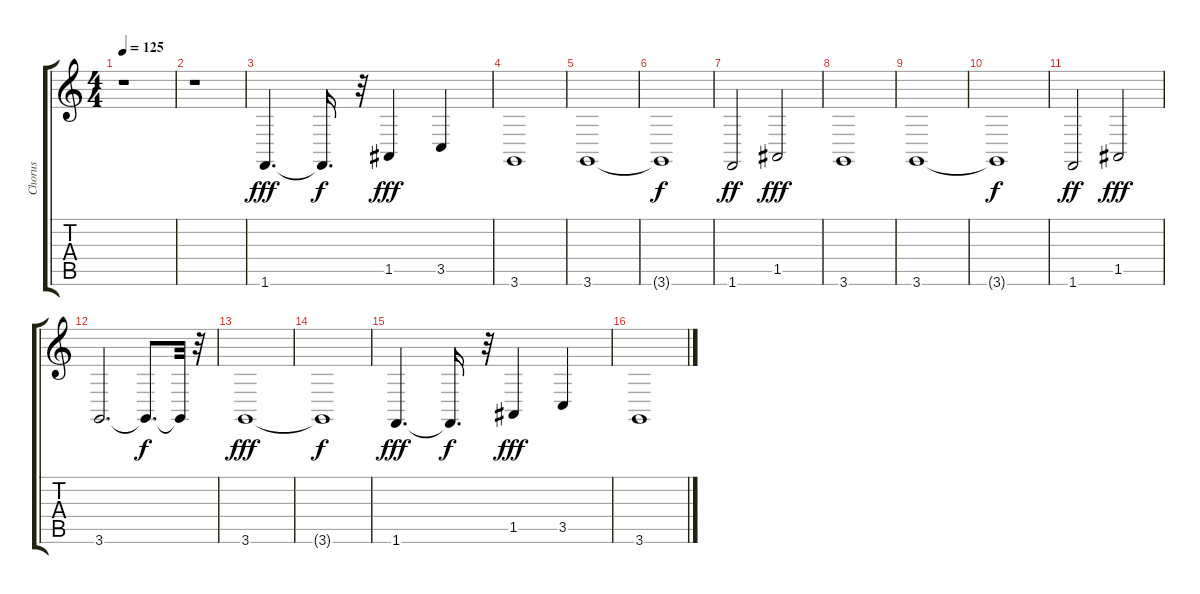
\track ("Chorus" "Chorus") {instrument lead3calliope}
\staff {score tabs}
\tuning (E4 B3 G3 D3 A2 E2) {hide}
\ts (4 4)
\tempo 125
\clef g2
\ks c
r.1{dy f} |
r.1 |
1.6.4{d dy fff} 1.6{t}.16{d dy f} r.32 1.5.4{dy fff} 3.5.4 |
3.6.1 |
3.6.1 |
3.6{t}.1{dy f} |
1.6.2{dy ff} 1.5.2{dy fff} |
3.6.1 |
3.6.1 |
3.6{t}.1{dy f} |
1.6.2{dy ff} 1.5.2{dy fff} |
3.6.2{d} 3.6{t}.8{d dy f} 3.6{t}.32 r.32 |
3.6.1{dy fff} |
3.6{t}.1{dy f} |
1.6.4{d dy fff} 1.6{t}.16{d dy f} r.32 1.5.4{dy fff} 3.5.4 |
3.6.1
